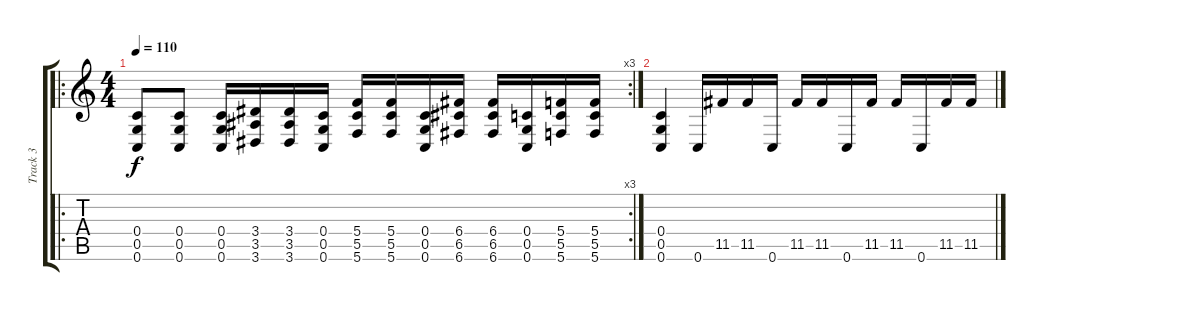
\track ("Track 3" "Track 3") {instrument acousticguitarsteel}
\staff {score tabs}
\tuning (D4 A3 F3 C3 G2 C2) {hide}
\ro
\rc 3
\ts (4 4)
\tempo 110
\clef g2
\ks c
(0.4 0.5 0.6).8{dy f} (0.4 0.5 0.6).8 (0.4 0.5 0.6).16 (3.4 3.5 3.6).16 (3.4 3.5 3.6).16 (0.4 0.5 0.6).16 (5.4 5.5 5.6).16 (5.4 5.5 5.6).16 (0.4 0.5 0.6).16 (6.4 6.5 6.6).16 (6.4 6.5 6.6).16 (0.4 0.5 0.6).16 (5.4 5.5 5.6).16 (5.4 5.5 5.6).16 |
(0.4 0.5 0.6).4 0.6.16 11.5.16 11.5.16 0.6.16 11.5.16 11.5.16 0.6.16 11.5.16 11.5.16 0.6.16 11.5.16 11.5.16
